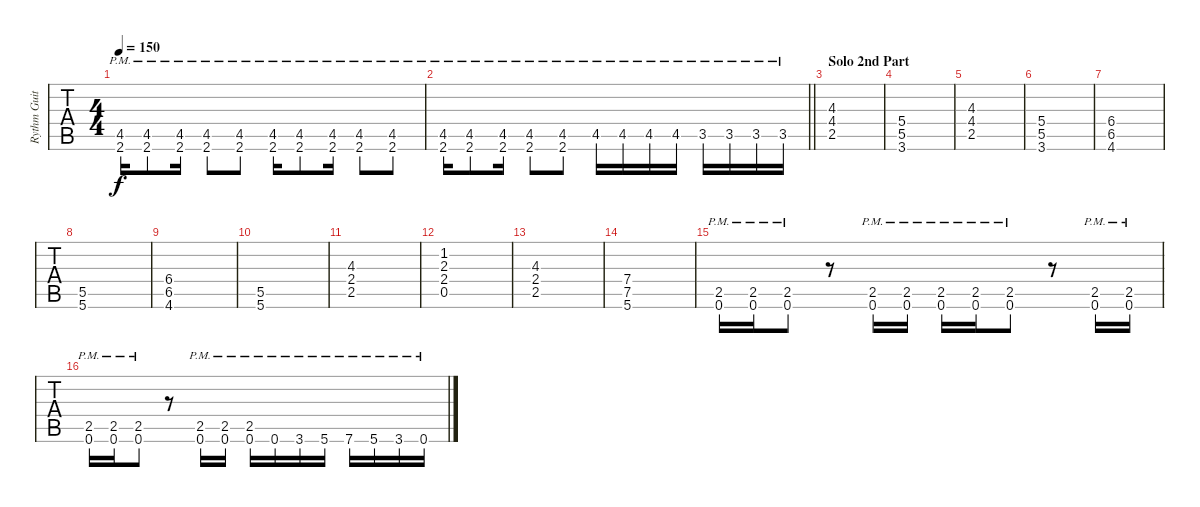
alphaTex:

\track ("Rythm Guitar (Jose A. Garrido)" "Rythm Guit") {instrument distortionguitar}
\staff {tabs}
\tuning (Eb4 Bb3 Gb3 Db3 Ab2 Eb2) {hide}
\ts (4 4)
\tempo 150
\clef g2
\ks c
(4.5{pm} 2.6{pm}).16{dy f} (4.5{pm} 2.6{pm}).8 (4.5{pm} 2.6{pm}).16 (4.5{pm} 2.6{pm}).8 (4.5{pm} 2.6{pm}).8 (4.5{pm} 2.6{pm}).16 (4.5{pm} 2.6{pm}).8 (4.5{pm} 2.6{pm}).16 (4.5{pm} 2.6{pm}).8 (4.5{pm} 2.6{pm}).8 |
\barLineRight lightlight
(4.5{pm} 2.6{pm}).16 (4.5{pm} 2.6{pm}).8 (4.5{pm} 2.6{pm}).16 (4.5{pm} 2.6{pm}).8 (4.5{pm} 2.6{pm}).8 4.5{pm}.16 4.5{pm}.16 4.5{pm}.16 4.5{pm}.16 3.5{pm}.16 3.5{pm}.16 3.5{pm}.16 3.5{pm}.16 |
\section ("" "Solo 2nd Part")
(4.3 4.4 2.5).1 |
(5.4 5.5 3.6).1 |
(4.3 4.4 2.5).1 |
(5.4 5.5 3.6).1 |
(6.4 6.5 4.6).1 |
(5.5 5.6).1 |
(6.4 6.5 4.6).1 |
(5.5 5.6).1 |
(4.3 2.4 2.5).1 |
(1.2 2.3 2.4 0.5).1 |
(4.3 2.4 2.5).1 |
(7.4 7.5 5.6).1 |
(2.5{pm} 0.6{pm}).16 (2.5{pm} 0.6{pm}).16 (2.5{pm} 0.6{pm}).8 r.8 (2.5{pm} 0.6{pm}).16 (2.5{pm} 0.6{pm}).16 (2.5{pm} 0.6{pm}).16 (2.5{pm} 0.6{pm}).16 (2.5{pm} 0.6{pm}).8 r.8 (2.5{pm} 0.6{pm}).16 (2.5{pm} 0.6{pm}).16 |
(2.5{pm} 0.6{pm}).16 (2.5{pm} 0.6{pm}).16 (2.5{pm} 0.6{pm}).8 r.8 (2.5{pm} 0.6{pm}).16 (2.5{pm} 0.6{pm}).16 (2.5{pm} 0.6{pm}).16 0.6{pm}.16 3.6{pm}.16 5.6{pm}.16 7.6{pm}.16 5.6{pm}.16 3.6{pm}.16 0.6{pm}.16
